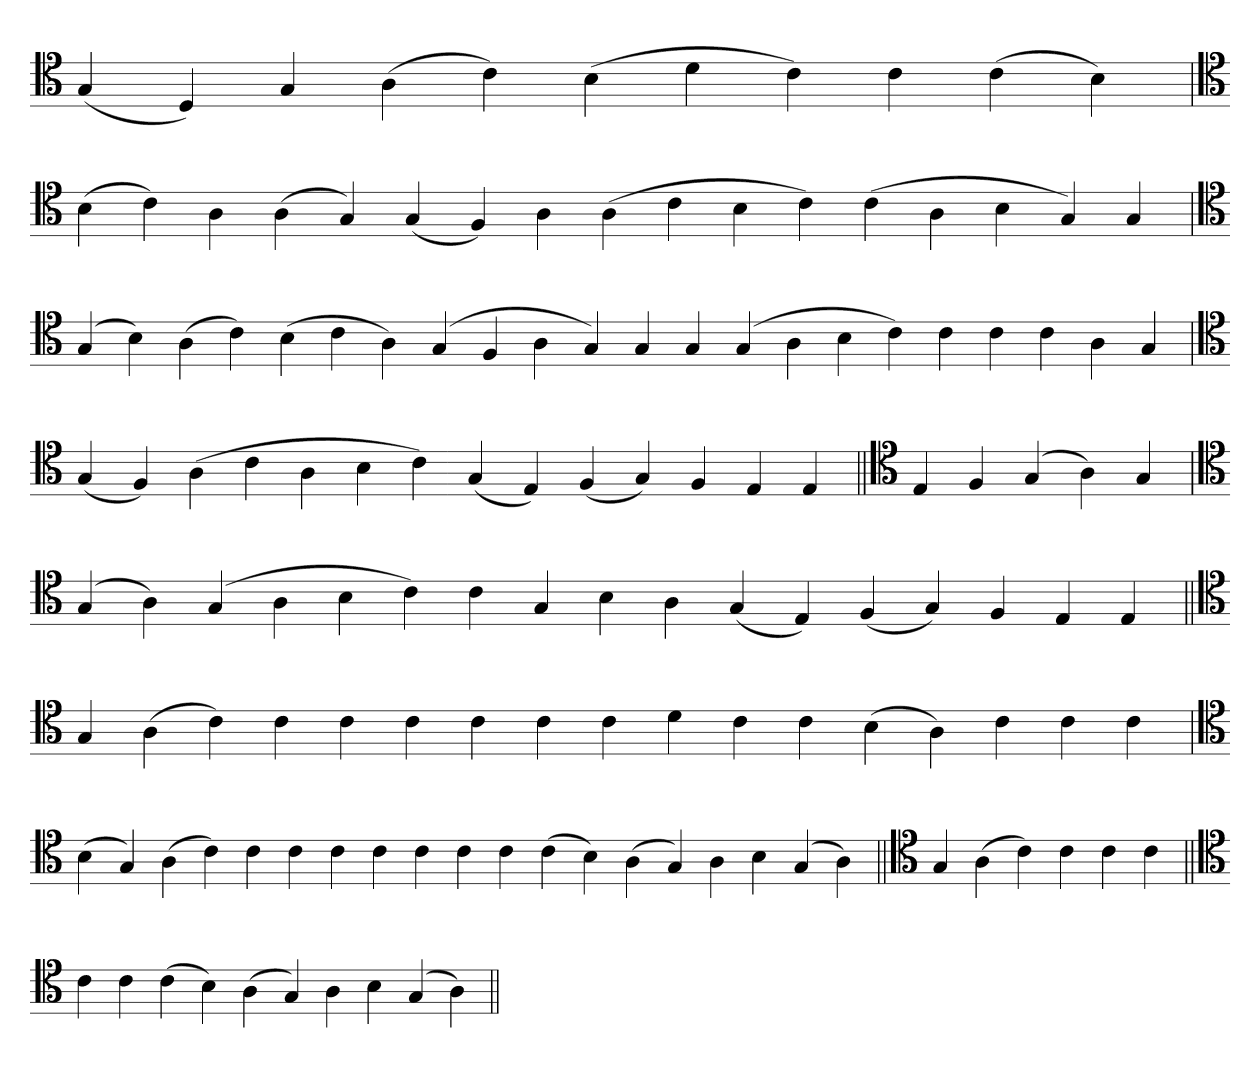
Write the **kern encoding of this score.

**kern
*part1
*staff1
*clefC4
=
(4G
4D)
4G
(4A
4c)
(4B
4d
4c)
4c
(4c
4B)
=`
*clefC4
(4B
4c)
4A
(4A
4G)
(4G
4F)
4A
(4A
4c
4B
4c)
(4c
4A
4B
4G)
4G
=
*clefC4
(4G
4B)
(4A
4c)
(4B
4c
4A)
(4G
4F
4A
4G)
4G
4G
(4G
4A
4B
4c)
4c
4c
4c
4A
4G
=`
*clefC4
(4G
4F)
(4A
4c
4A
4B
4c)
(4G
4E)
(4F
4G)
4F
4E
4E
=||
*clefC4
4E
4F
(4G
4A)
4G
=`
*clefC4
(4G
4A)
(4G
4A
4B
4c)
4c
4G
4B
4A
(4G
4E)
(4F
4G)
4F
4E
4E
=||
*clefC4
4G
(4A
4c)
4c
4c
4c
4c
4c
4c
4d
4c
4c
(4B
4A)
4c
4c
4c
=
*clefC4
(4B
4G)
(4A
4c)
4c
4c
4c
4c
4c
4c
4c
(4c
4B)
(4A
4G)
4A
4B
(4G
4A)
=||
*clefC4
4G
(4A
4c)
4c
4c
4c
=||
*clefC4
4c
4c
(4c
4B)
(4A
4G)
4A
4B
(4G
4A)
=||
*-
